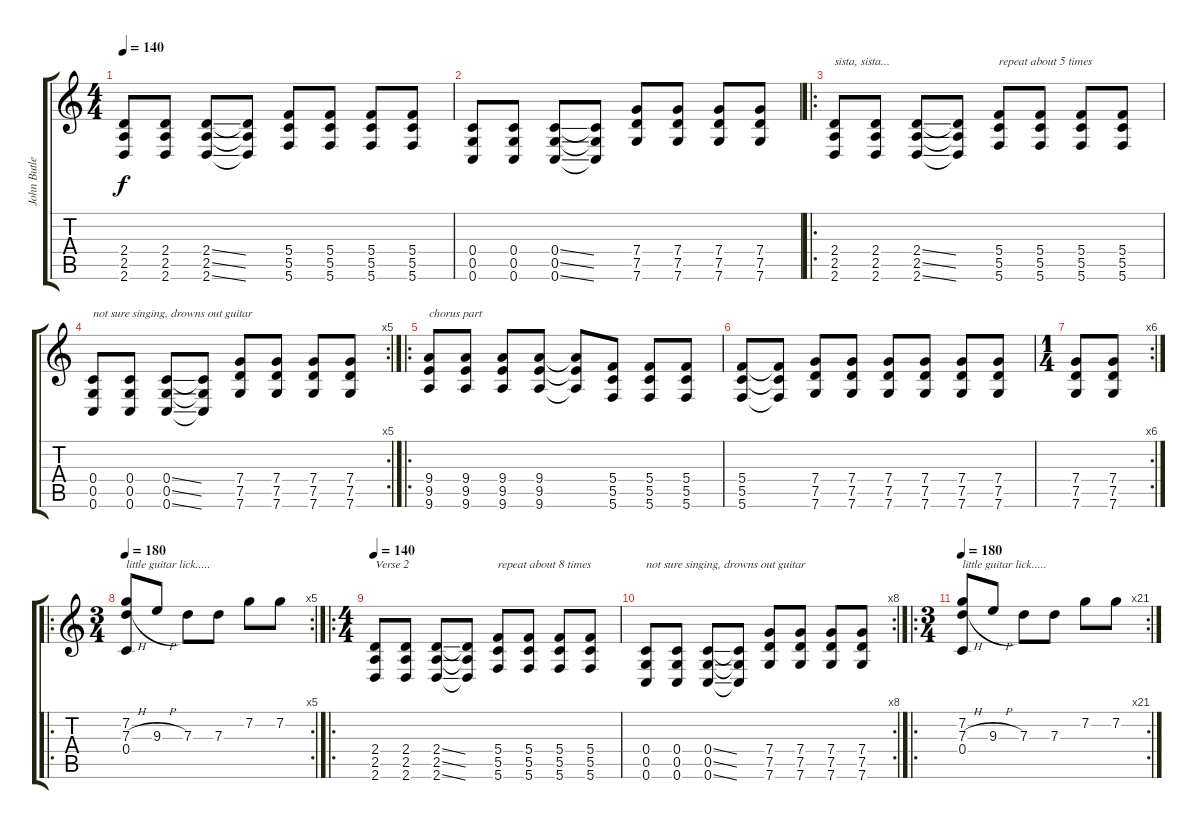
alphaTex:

\track ("John Butler" "John Butle") {instrument acousticguitarsteel}
\staff {score tabs}
\tuning (E4 C4 G3 C3 G2 C2) {hide}
\ts (4 4)
\tempo 140
\clef g2
\ks c
(2.4 2.5 2.6).8{dy f} (2.4 2.5 2.6).8 (2.4{ss} 2.5{ss} 2.6{ss}).8 (2.4{t} 2.5{t} 2.6{t}).8 (5.4 5.5 5.6).8 (5.4 5.5 5.6).8 (5.4 5.5 5.6).8 (5.4 5.5 5.6).8 |
(0.4 0.5 0.6).8 (0.4 0.5 0.6).8 (0.4{ss} 0.5{ss} 0.6{ss}).8 (0.4{t} 0.5{t} 0.6{t}).8 (7.4 7.5 7.6).8 (7.4 7.5 7.6).8 (7.4 7.5 7.6).8 (7.4 7.5 7.6).8 |
\ro
(2.4 2.5 2.6).8{txt "sista, sista..."} (2.4 2.5 2.6).8 (2.4{ss} 2.5{ss} 2.6{ss}).8 (2.4{t} 2.5{t} 2.6{t}).8 (5.4 5.5 5.6).8{txt "repeat about 5 times"} (5.4 5.5 5.6).8 (5.4 5.5 5.6).8 (5.4 5.5 5.6).8 |
\rc 5
(0.4 0.5 0.6).8{txt "not sure singing, drowns out guitar"} (0.4 0.5 0.6).8 (0.4{ss} 0.5{ss} 0.6{ss}).8 (0.4{t} 0.5{t} 0.6{t}).8 (7.4 7.5 7.6).8 (7.4 7.5 7.6).8 (7.4 7.5 7.6).8 (7.4 7.5 7.6).8 |
\ro
(9.4 9.5 9.6).8{txt "chorus part"} (9.4 9.5 9.6).8 (9.4 9.5 9.6).8 (9.4 9.5 9.6).8 (9.4{t} 9.5{t} 9.6{t}).8 (5.4 5.5 5.6).8 (5.4 5.5 5.6).8 (5.4 5.5 5.6).8 |
(5.4 5.5 5.6).8 (5.4{t} 5.5{t} 5.6{t}).8 (7.4 7.5 7.6).8 (7.4 7.5 7.6).8 (7.4 7.5 7.6).8 (7.4 7.5 7.6).8 (7.4 7.5 7.6).8 (7.4 7.5 7.6).8 |
\rc 6
\ts (1 4)
(7.4 7.5 7.6).8 (7.4 7.5 7.6).8 |
\ro
\rc 5
\ts (3 4)
\tempo 180
(7.2 7.3{h} 0.4).8{txt "little guitar lick....."} 9.3{h}.8 7.3.8 7.3.8 7.2.8 7.2.8 |
\ro
\ts (4 4)
\tempo 140
(2.4 2.5 2.6).8{txt "Verse 2"} (2.4 2.5 2.6).8 (2.4{ss} 2.5{ss} 2.6{ss}).8 (2.4{t} 2.5{t} 2.6{t}).8 (5.4 5.5 5.6).8{txt "repeat about 8 times"} (5.4 5.5 5.6).8 (5.4 5.5 5.6).8 (5.4 5.5 5.6).8 |
\rc 8
(0.4 0.5 0.6).8{txt "not sure singing, drowns out guitar"} (0.4 0.5 0.6).8 (0.4{ss} 0.5{ss} 0.6{ss}).8 (0.4{t} 0.5{t} 0.6{t}).8 (7.4 7.5 7.6).8 (7.4 7.5 7.6).8 (7.4 7.5 7.6).8 (7.4 7.5 7.6).8 |
\ro
\rc 21
\ts (3 4)
\tempo 180
(7.2 7.3{h} 0.4).8{txt "little guitar lick....."} 9.3{h}.8 7.3.8 7.3.8 7.2.8 7.2.8
